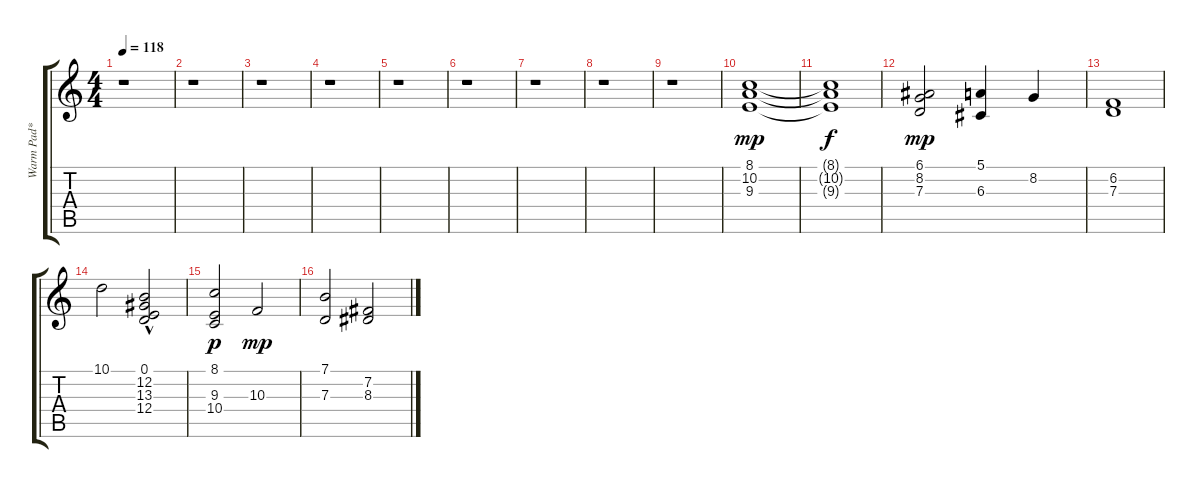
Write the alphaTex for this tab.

\track (" Warm Pad*merged" " Warm Pad*") {instrument pad2warm}
\staff {score tabs}
\tuning (E4 B3 G3 D3 A2 E2) {hide}
\ts (4 4)
\tempo 118
\clef g2
\ks c
r.1{dy mp} |
r.1 |
r.1 |
r.1 |
r.1 |
r.1 |
r.1 |
r.1 |
r.1 |
(8.1 10.2 9.3).1 |
(8.1{t} 10.2{t} 9.3{t}).1{dy f} |
(6.1 8.2 7.3).2{dy mp} (5.1 6.3).4 8.2.4 |
(6.2 7.3).1 |
10.1.2 (0.1{hac} 12.2 13.3 12.4).2 |
(8.1 9.3 10.4).2{dy p} 10.3.2{dy mp} |
(7.1 7.3).2 (7.2 8.3).2
